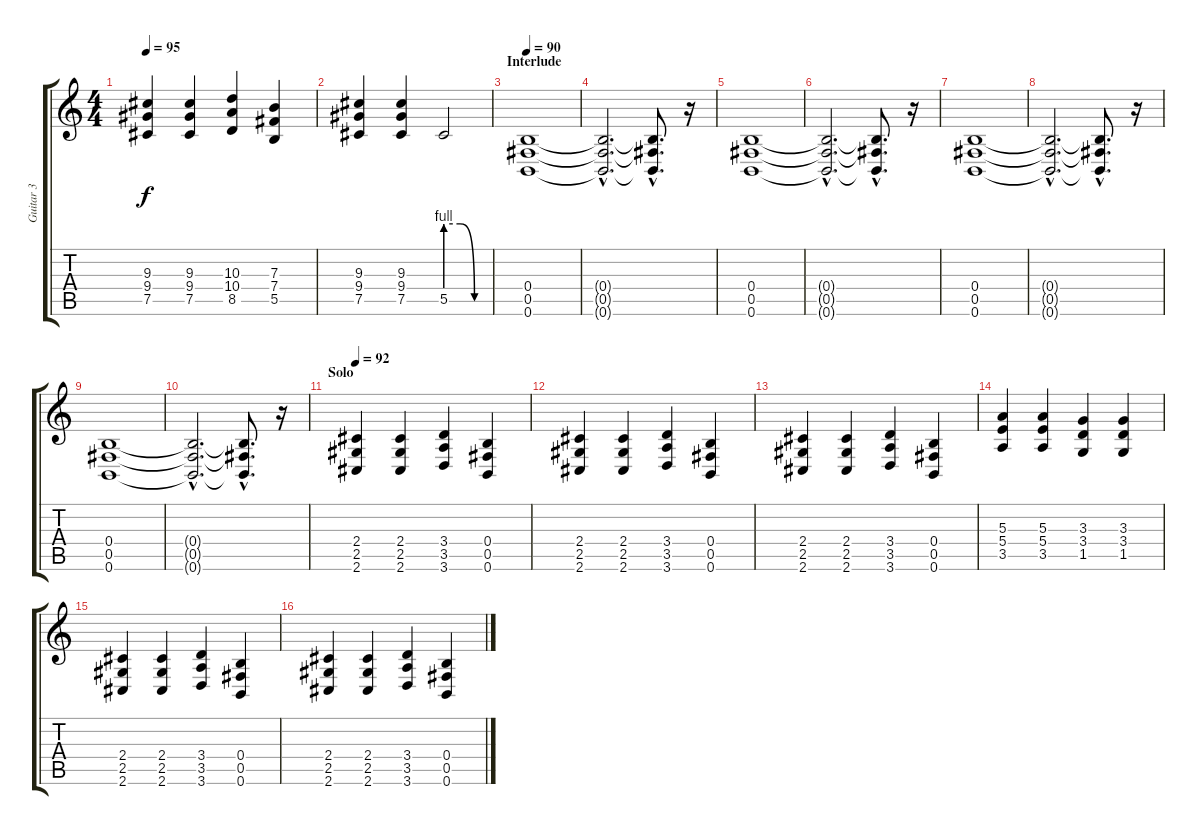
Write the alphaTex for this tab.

\track ("Guitar 3" "Guitar 3") {instrument overdrivenguitar}
\staff {score tabs}
\tuning (Db4 Ab3 E3 B2 Gb2 B1) {hide}
\ts (4 4)
\tempo 95
\clef g2
\ks c
(9.3 9.4 7.5).4{dy f} (9.3 9.4 7.5).4 (10.3 10.4 8.5).4 (7.3 7.4 5.5).4 |
(9.3 9.4 7.5).4 (9.3 9.4 7.5).4 5.5{be (custom 0 4 20 4 40 0 60 0)}.2 |
\section ("" "Interlude")
\tempo 90
(0.4 0.5 0.6).1{volume 0 instrument overdrivenguitar} |
(0.4{hac t} 0.5{hac t} 0.6{hac t}).2{d} (0.4{hac t} 0.5{hac t} 0.6{hac t}).8{d} r.16{volume 12} |
(0.4 0.5 0.6).1{volume 0} |
(0.4{hac t} 0.5{hac t} 0.6{hac t}).2{d} (0.4{hac t} 0.5{hac t} 0.6{hac t}).8{d} r.16{volume 12} |
(0.4 0.5 0.6).1{volume 0} |
(0.4{hac t} 0.5{hac t} 0.6{hac t}).2{d} (0.4{hac t} 0.5{hac t} 0.6{hac t}).8{d} r.16{volume 12} |
(0.4 0.5 0.6).1{volume 0} |
(0.4{hac t} 0.5{hac t} 0.6{hac t}).2{d} (0.4{hac t} 0.5{hac t} 0.6{hac t}).8{d} r.16{volume 12} |
\section ("" "Solo")
\tempo 92
(2.4 2.5 2.6).4{volume 9 balance 10 instrument overdrivenguitar} (2.4 2.5 2.6).4 (3.4 3.5 3.6).4 (0.4 0.5 0.6).4 |
(2.4 2.5 2.6).4 (2.4 2.5 2.6).4 (3.4 3.5 3.6).4 (0.4 0.5 0.6).4 |
(2.4 2.5 2.6).4 (2.4 2.5 2.6).4 (3.4 3.5 3.6).4 (0.4 0.5 0.6).4 |
(5.3 5.4 3.5).4 (5.3 5.4 3.5).4 (3.3 3.4 1.5).4 (3.3 3.4 1.5).4 |
(2.4 2.5 2.6).4 (2.4 2.5 2.6).4 (3.4 3.5 3.6).4 (0.4 0.5 0.6).4 |
(2.4 2.5 2.6).4 (2.4 2.5 2.6).4 (3.4 3.5 3.6).4 (0.4 0.5 0.6).4
